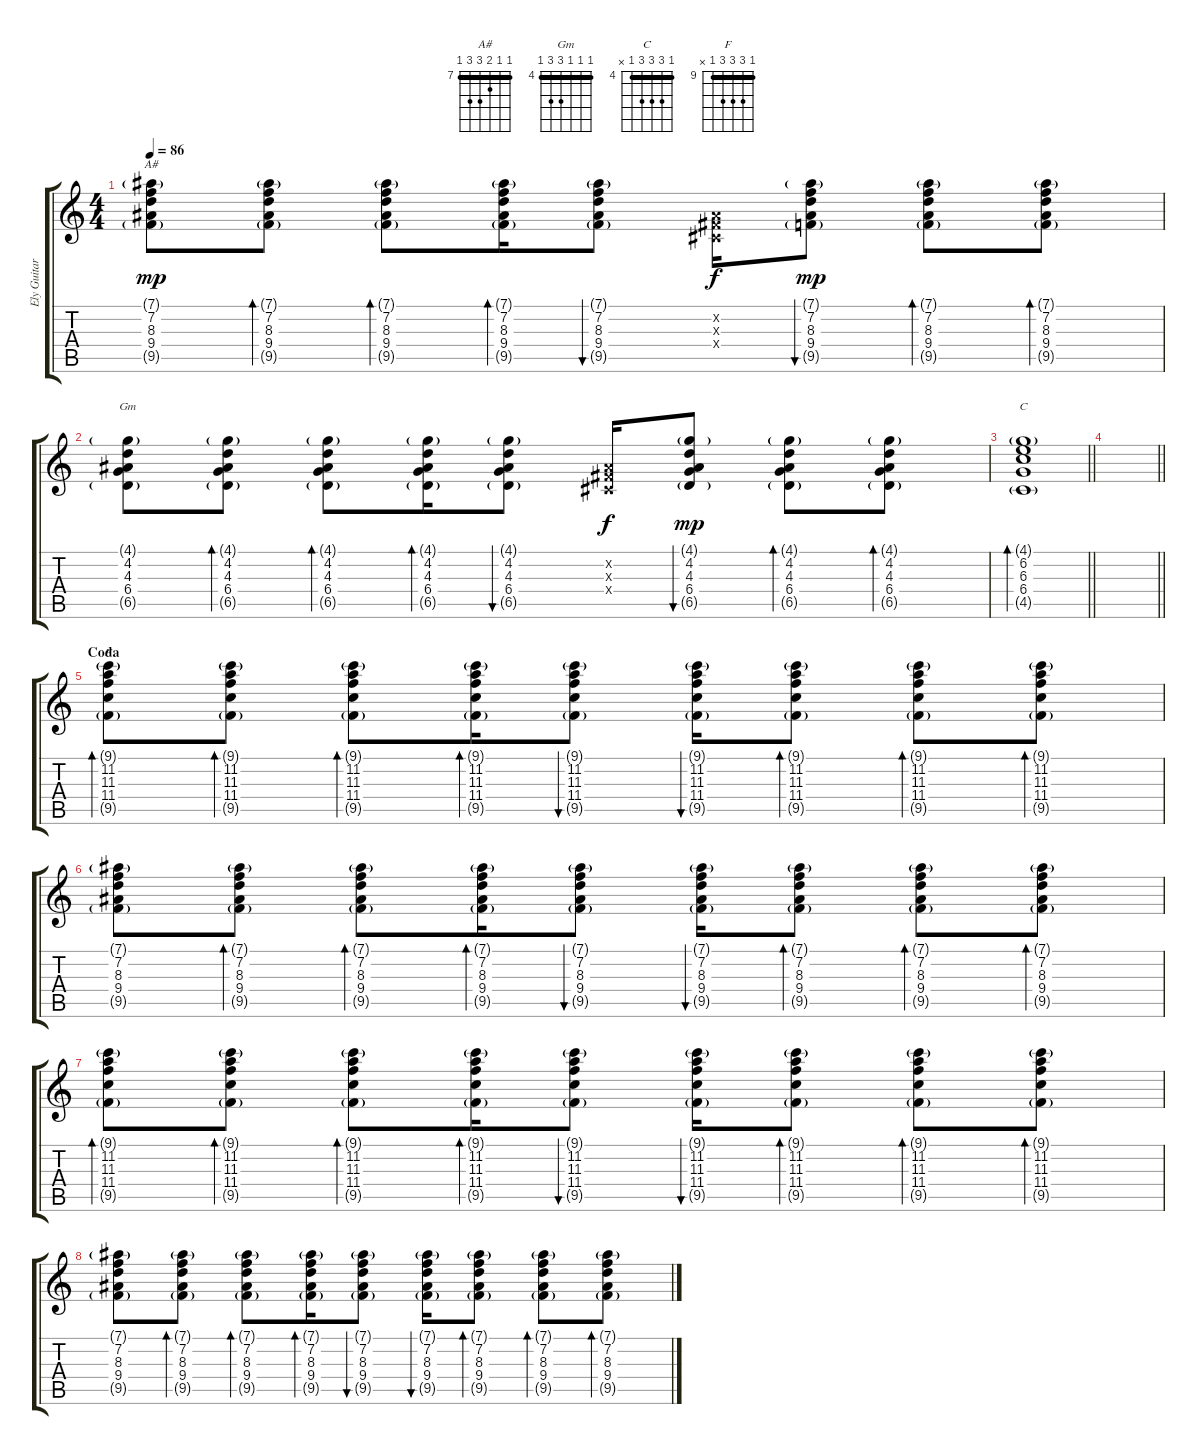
\track ("Ely Guitar" "Ely Guitar") {instrument electricguitarclean}
\staff {score tabs}
\tuning (Eb4 Bb3 Gb3 Db3 Ab2 Eb2) {hide}
\chord ("A#" 7 7 8 9 9 7) {firstfret 7 barre 7}
\chord ("Gm" 4 4 4 6 6 4) {firstfret 4 barre 4}
\chord ("C" 4 6 6 6 4 x) {firstfret 4 barre 4}
\chord ("F" 9 11 11 11 9 x) {firstfret 9 barre 9}
\ts (4 4)
\tempo 86
\clef g2
\ks c
(7.1{g} 7.2 8.3 9.4 9.5{g}).8{ch "A#" dy mp} (7.1{g} 7.2 8.3 9.4 9.5{g}).8{bd 60} (7.1{g} 7.2 8.3 9.4 9.5{g}).8{bd 60} (7.1{g} 7.2 8.3 9.4 9.5{g}).16{bd 60} (7.1{g} 7.2 8.3 9.4 9.5{g}).8{bu 60} (0.2{x} 0.3{x} 0.4{x}).16{dy f} (7.1{g} 7.2 8.3 9.4 9.5{g}).8{bu 60 dy mp} (7.1{g} 7.2 8.3 9.4 9.5{g}).8{bd 60} (7.1{g} 7.2 8.3 9.4 9.5{g}).8{bd 60} |
(4.1{g} 4.2 4.3 6.4 6.5{g}).8{ch "Gm"} (4.1{g} 4.2 4.3 6.4 6.5{g}).8{bd 60} (4.1{g} 4.2 4.3 6.4 6.5{g}).8{bd 60} (4.1{g} 4.2 4.3 6.4 6.5{g}).16{bd 60} (4.1{g} 4.2 4.3 6.4 6.5{g}).8{bu 60} (0.2{x} 0.3{x} 0.4{x}).16{dy f} (4.1{g} 4.2 4.3 6.4 6.5{g}).8{bu 60 dy mp} (4.1{g} 4.2 4.3 6.4 6.5{g}).8{bd 60} (4.1{g} 4.2 4.3 6.4 6.5{g}).8{bd 60} |
\barLineRight lightlight
(4.1{g} 6.2 6.3 6.4 4.5{g}).1{bd 60 ch "C"} |
\barLineRight lightlight
|
\section ("" "Coda")
(9.1{g} 11.2 11.3 11.4 9.5{g}).8{bd 60 ch "F"} (9.1{g} 11.2 11.3 11.4 9.5{g}).8{bd 60} (9.1{g} 11.2 11.3 11.4 9.5{g}).8{bd 60} (9.1{g} 11.2 11.3 11.4 9.5{g}).16{bd 60} (9.1{g} 11.2 11.3 11.4 9.5{g}).8{bu 60} (9.1{g} 11.2 11.3 11.4 9.5{g}).16{bu 60} (9.1{g} 11.2 11.3 11.4 9.5{g}).8{bd 60} (9.1{g} 11.2 11.3 11.4 9.5{g}).8{bd 60} (9.1{g} 11.2 11.3 11.4 9.5{g}).8{bd 60} |
(7.1{g} 7.2 8.3 9.4 9.5{g}).8 (7.1{g} 7.2 8.3 9.4 9.5{g}).8{bd 60} (7.1{g} 7.2 8.3 9.4 9.5{g}).8{bd 60} (7.1{g} 7.2 8.3 9.4 9.5{g}).16{bd 60} (7.1{g} 7.2 8.3 9.4 9.5{g}).8{bu 60} (7.1{g} 7.2 8.3 9.4 9.5{g}).16{bu 60} (7.1{g} 7.2 8.3 9.4 9.5{g}).8{bd 60} (7.1{g} 7.2 8.3 9.4 9.5{g}).8{bd 60} (7.1{g} 7.2 8.3 9.4 9.5{g}).8{bd 60} |
(9.1{g} 11.2 11.3 11.4 9.5{g}).8{bd 60} (9.1{g} 11.2 11.3 11.4 9.5{g}).8{bd 60} (9.1{g} 11.2 11.3 11.4 9.5{g}).8{bd 60} (9.1{g} 11.2 11.3 11.4 9.5{g}).16{bd 60} (9.1{g} 11.2 11.3 11.4 9.5{g}).8{bu 60} (9.1{g} 11.2 11.3 11.4 9.5{g}).16{bu 60} (9.1{g} 11.2 11.3 11.4 9.5{g}).8{bd 60} (9.1{g} 11.2 11.3 11.4 9.5{g}).8{bd 60} (9.1{g} 11.2 11.3 11.4 9.5{g}).8{bd 60} |
(7.1{g} 7.2 8.3 9.4 9.5{g}).8 (7.1{g} 7.2 8.3 9.4 9.5{g}).8{bd 60} (7.1{g} 7.2 8.3 9.4 9.5{g}).8{bd 60} (7.1{g} 7.2 8.3 9.4 9.5{g}).16{bd 60} (7.1{g} 7.2 8.3 9.4 9.5{g}).8{bu 60} (7.1{g} 7.2 8.3 9.4 9.5{g}).16{bu 60} (7.1{g} 7.2 8.3 9.4 9.5{g}).8{bd 60} (7.1{g} 7.2 8.3 9.4 9.5{g}).8{bd 60} (7.1{g} 7.2 8.3 9.4 9.5{g}).8{bd 60}
